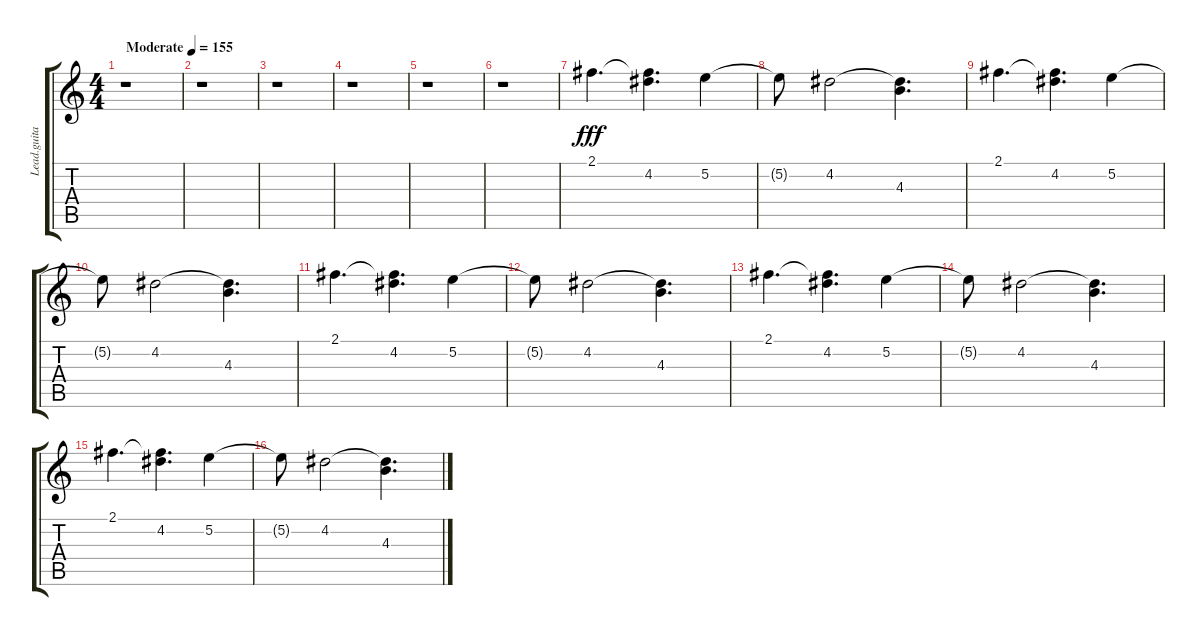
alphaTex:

\track ("Lead.guitar" "Lead.guita") {instrument electricguitarclean}
\staff {score tabs}
\tuning (E4 B3 G3 D3 A2 E2) {hide}
\ts (4 4)
\tempo (155 "Moderate")
\clef g2
\ks c
r.1{dy fff instrument electricguitarclean} |
r.1 |
r.1 |
r.1 |
r.1 |
r.1 |
2.1.4{d} (2.1{t} 4.2).4{d} 5.2.4 |
5.2{t}.8 4.2.2 (4.2{t} 4.3).4{d} |
2.1.4{d} (2.1{t} 4.2).4{d} 5.2.4 |
5.2{t}.8 4.2.2 (4.2{t} 4.3).4{d} |
2.1.4{d} (2.1{t} 4.2).4{d} 5.2.4 |
5.2{t}.8 4.2.2 (4.2{t} 4.3).4{d} |
2.1.4{d} (2.1{t} 4.2).4{d} 5.2.4 |
5.2{t}.8 4.2.2 (4.2{t} 4.3).4{d} |
2.1.4{d} (2.1{t} 4.2).4{d} 5.2.4 |
5.2{t}.8 4.2.2 (4.2{t} 4.3).4{d}
